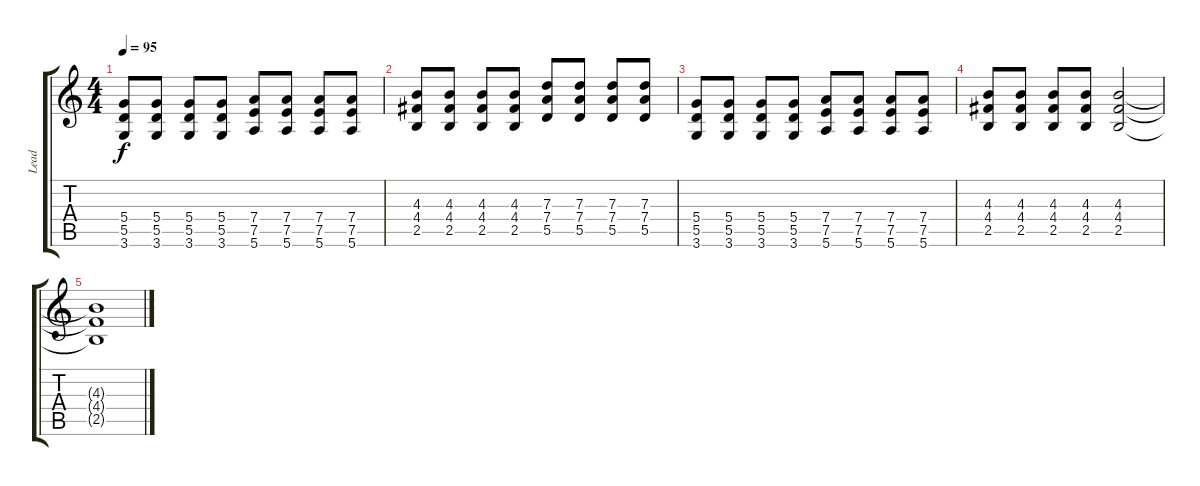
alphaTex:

\track ("Lead" "Lead") {instrument electricguitarclean}
\staff {score tabs}
\tuning (E4 B3 G3 D3 A2 E2) {hide}
\ts (4 4)
\tempo 95
\clef g2
\ks c
(5.4 5.5 3.6).8{dy f} (5.4 5.5 3.6).8 (5.4 5.5 3.6).8 (5.4 5.5 3.6).8 (7.4 7.5 5.6).8 (7.4 7.5 5.6).8 (7.4 7.5 5.6).8 (7.4 7.5 5.6).8 |
(4.3 4.4 2.5).8 (4.3 4.4 2.5).8 (4.3 4.4 2.5).8 (4.3 4.4 2.5).8 (7.3 7.4 5.5).8 (7.3 7.4 5.5).8 (7.3 7.4 5.5).8 (7.3 7.4 5.5).8 |
(5.4 5.5 3.6).8 (5.4 5.5 3.6).8 (5.4 5.5 3.6).8 (5.4 5.5 3.6).8 (7.4 7.5 5.6).8 (7.4 7.5 5.6).8 (7.4 7.5 5.6).8 (7.4 7.5 5.6).8 |
(4.3 4.4 2.5).8 (4.3 4.4 2.5).8 (4.3 4.4 2.5).8 (4.3 4.4 2.5).8 (4.3 4.4 2.5).2 |
(4.3{t} 4.4{t} 2.5{t}).1
